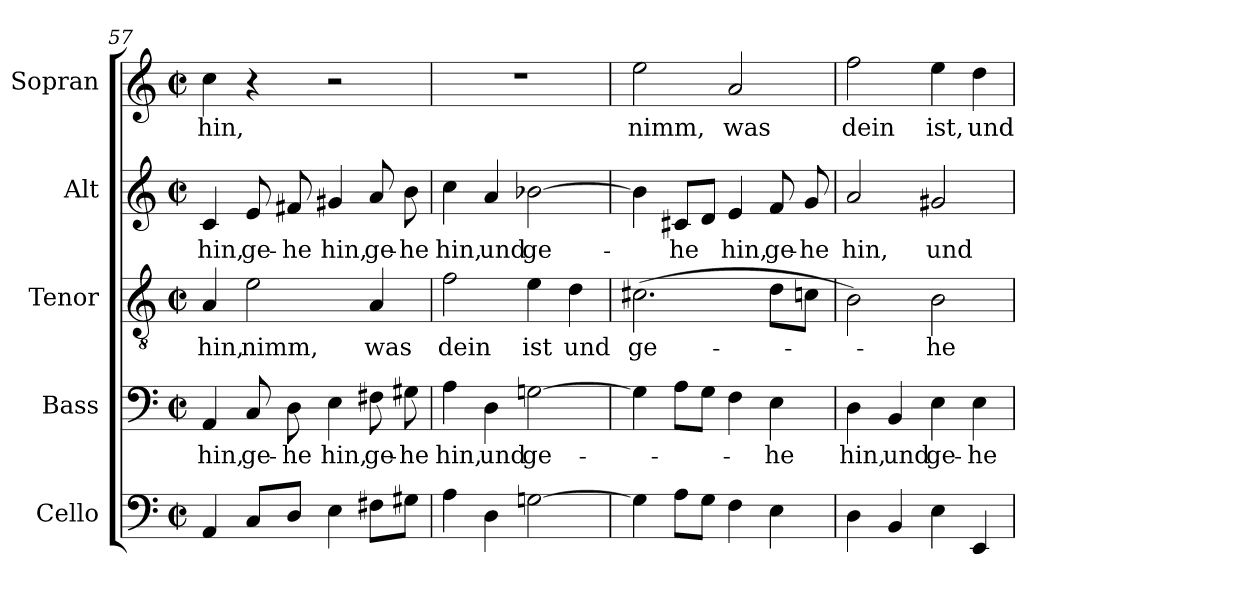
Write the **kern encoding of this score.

**kern	**kern	**text	**kern	**text	**kern	**text	**kern	**text
*part5	*part4	*part4	*part3	*part3	*part2	*part2	*part1	*part1
*staff5	*staff4	*staff4	*staff3	*staff3	*staff2	*staff2	*staff1	*staff1
*I"Cello	*I"Bass	*	*I"Tenor	*	*I"Alt	*	*I"Sopran	*
*	*I'B.	*	*I'T.	*	*I'A.	*	*I'S.	*
*clefF4	*clefF4	*	*clefGv2	*	*clefG2	*	*clefG2	*
*	*	*	*ITrd7c12	*	*	*	*	*
*k[]	*k[]	*	*k[]	*	*k[]	*	*k[]	*
*C:	*C:	*	*C:	*	*C:	*	*C:	*
*M2/2	*M2/2	*	*M2/2	*	*M2/2	*	*M2/2	*
*met(c|)	*met(c|)	*	*met(c|)	*	*met(c|)	*	*met(c|)	*
=57	=57	=57	=57	=57	=57	=57	=57	=57
!	!	!LO:LY:b:color=#000000	!	!	!	!	!	!
!	!	!	!	!LO:LY:b:color=#000000	!	!	!	!
!	!	!	!	!	!	!LO:LY:b:color=#000000	!	!
!	!	!	!	!	!	!	!	!LO:LY:b:color=#000000
4AAi/	4AAi/	hin,	4AAi/	hin,	4ci/	hin,	4cci\	hin,
!	!	!LO:LY:b:color=#000000	!	!	!	!	!	!
!	!	!	!	!LO:LY:b:color=#000000	!	!	!	!
!	!	!	!	!	!	!LO:LY:b:color=#000000	!	!
8Ci/L	8Ci/	ge-	2Ei\	nimm,	8ei/	ge-	4r	.
!	!	!LO:LY:b:color=#000000	!	!	!	!	!	!
!	!	!	!	!	!	!LO:LY:b:color=#000000	!	!
8Di/J	8Di\	-he	.	.	8f#Xi/	-he	.	.
!	!	!LO:LY:b:color=#000000	!	!	!	!	!	!
!	!	!	!	!	!	!LO:LY:b:color=#000000	!	!
4Ei\	4Ei\	hin,	.	.	4g#Xi/	hin,	2r	.
!	!	!LO:LY:b:color=#000000	!	!	!	!	!	!
!	!	!	!	!LO:LY:b:color=#000000	!	!	!	!
!	!	!	!	!	!	!LO:LY:b:color=#000000	!	!
8F#Xi\L	8F#Xi\	ge-	4AAi/	was	8ai/	ge-	.	.
!	!	!LO:LY:b:color=#000000	!	!	!	!	!	!
!	!	!	!	!	!	!LO:LY:b:color=#000000	!	!
8G#Xi\J	8G#Xi\	-he	.	.	8bi\	-he	.	.
=58	=58	=58	=58	=58	=58	=58	=58	=58
!	!	!LO:LY:b:color=#000000	!	!	!	!	!	!
!	!	!	!	!LO:LY:b:color=#000000	!	!	!	!
!	!	!	!	!	!	!LO:LY:b:color=#000000	!	!
4Ai\	4Ai\	hin,	2Fi\	dein	4cci\	hin,	1r	.
!	!	!LO:LY:b:color=#000000	!	!	!	!	!	!
!	!	!	!	!	!	!LO:LY:b:color=#000000	!	!
4Di\	4Di\	und	.	.	4ai/	und	.	.
!	!	!LO:LY:b:color=#000000	!	!	!	!	!	!
!	!	!	!	!LO:LY:b:color=#000000	!	!	!	!
!	!	!	!	!	!	!LO:LY:b:color=#000000	!	!
[>2Gni\	[>2Gni\	ge-	4Ei\	ist	[>2b-Xi\	ge-	.	.
!	!	!	!	!LO:LY:b:color=#000000	!	!	!	!
.	.	.	4Di\	und	.	.	.	.
!!LO:LB:g=z
=59	=59	=59	=59	=59	=59	=59	=59	=59
!	!	!	!	!LO:LY:b:color=#000000	!	!	!	!
!	!	!	!	!	!	!	!	!LO:LY:b:color=#000000
4Gi\]	4Gi\]	.	(2.C#Xi\	ge-	4b-i\]	.	2eei\	nimm,
!	!	!	!	!	!	!LO:LY:b:color=#000000	!	!
8Ai\L	8Ai\L	.	.	.	8c#Xi/L	-he	.	.
8Gi\J	8Gi\J	.	.	.	8di/J	.	.	.
!	!	!	!	!	!	!LO:LY:b:color=#000000	!	!
!	!	!	!	!	!	!	!	!LO:LY:b:color=#000000
4Fi\	4Fi\	.	.	.	4ei/	hin,	2ai/	was
!	!	!LO:LY:b:color=#000000	!	!	!	!	!	!
!	!	!	!	!	!	!LO:LY:b:color=#000000	!	!
4Ei\	4Ei\	-he	8Di\L	.	8fi/	ge-	.	.
!	!	!	!	!	!	!LO:LY:b:color=#000000	!	!
.	.	.	8Cni\J	.	8gi/	-he	.	.
=60	=60	=60	=60	=60	=60	=60	=60	=60
!	!	!LO:LY:b:color=#000000	!	!	!	!	!	!
!	!	!	!	!	!	!LO:LY:b:color=#000000	!	!
!	!	!	!	!	!	!	!	!LO:LY:b:color=#000000
4Di\	4Di\	hin,	2BBi\)	.	2ai/	hin,	2ffi\	dein
!	!	!LO:LY:b:color=#000000	!	!	!	!	!	!
4BBi/	4BBi/	und	.	.	.	.	.	.
!	!	!LO:LY:b:color=#000000	!	!	!	!	!	!
!	!	!	!	!LO:LY:b:color=#000000	!	!	!	!
!	!	!	!	!	!	!LO:LY:b:color=#000000	!	!
!	!	!	!	!	!	!	!	!LO:LY:b:color=#000000
4Ei\	4Ei\	ge-	2BBi\	-he	2g#Xi/	und	4eei\	ist,
!	!	!LO:LY:b:color=#000000	!	!	!	!	!	!
!	!	!	!	!	!	!	!	!LO:LY:b:color=#000000
4EEi/	4Ei\	-he	.	.	.	.	4ddi\	und
=	=	=	=	=	=	=	=	=
*-	*-	*-	*-	*-	*-	*-	*-	*-
